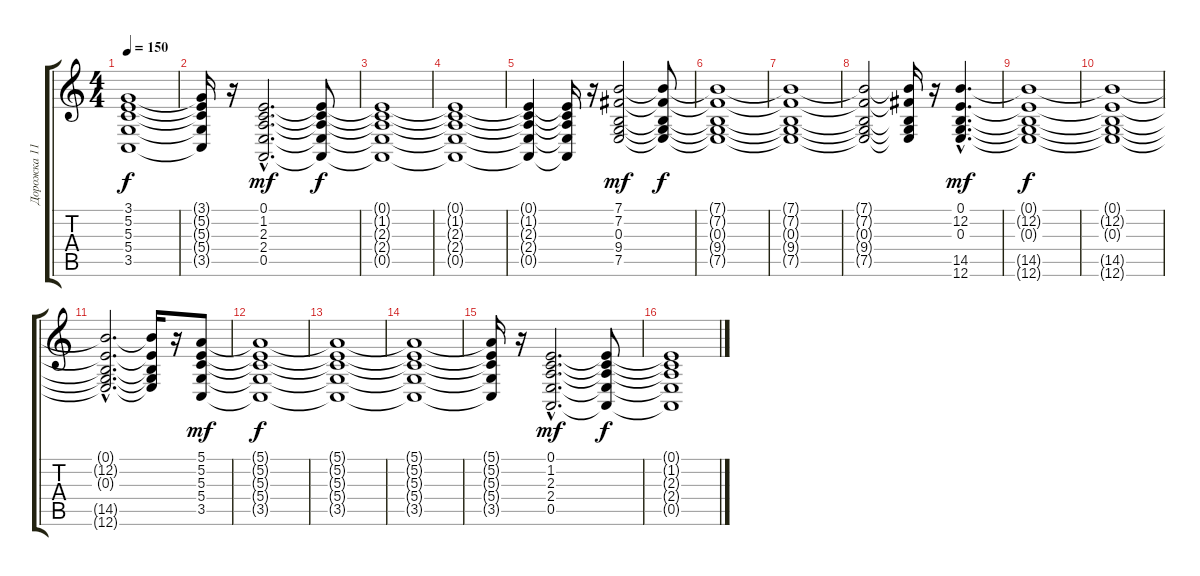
\track ("Дорожка 11" "Дорожка 11") {instrument panflute}
\staff {score tabs}
\tuning (E4 B3 G3 D3 A2 E2) {hide}
\ts (4 4)
\tempo 150
\clef g2
\ks c
(3.1{t} 5.2{t} 5.3{t} 5.4{t} 3.5{t}).1{dy f} |
(3.1{t} 5.2{t} 5.3{t} 5.4{t} 3.5{t}).16 r.16 (0.1{hac} 1.2{hac} 2.3{hac} 2.4{hac} 0.5{hac}).2{d dy mf} (0.1{t} 1.2{t} 2.3{t} 2.4{t} 0.5{t}).8{dy f} |
(0.1{t} 1.2{t} 2.3{t} 2.4{t} 0.5{t}).1 |
(0.1{t} 1.2{t} 2.3{t} 2.4{t} 0.5{t}).1 |
(0.1{t} 1.2{t} 2.3{t} 2.4{t} 0.5{t}).4 (0.1{t} 1.2{t} 2.3{t} 2.4{t} 0.5{t}).16 r.16 (7.1 7.2 0.3 9.4 7.5).2{dy mf} (7.1{t} 7.2{t} 0.3{t} 9.4{t} 7.5{t}).8{dy f} |
(7.1{t} 7.2{t} 0.3{t} 9.4{t} 7.5{t}).1 |
(7.1{t} 7.2{t} 0.3{t} 9.4{t} 7.5{t}).1 |
(7.1{t} 7.2{t} 0.3{t} 9.4{t} 7.5{t}).2 (7.1{t} 7.2{t} 0.3{t} 9.4{t} 7.5{t}).16 r.16 (0.1{hac} 12.2{hac} 0.3{hac} 14.5{hac} 12.6{hac}).4{d dy mf} |
(0.1{t} 12.2{t} 0.3{t} 14.5{t} 12.6{t}).1{dy f} |
(0.1{t} 12.2{t} 0.3{t} 14.5{t} 12.6{t}).1 |
(0.1{hac t} 12.2{hac t} 0.3{hac t} 14.5{hac t} 12.6{hac t}).2{d} (0.1{t} 12.2{t} 0.3{t} 14.5{t} 12.6{t}).16 r.16 (5.1 5.2 5.3 5.4 3.5).8{dy mf} |
(5.1{t} 5.2{t} 5.3{t} 5.4{t} 3.5{t}).1{dy f} |
(5.1{t} 5.2{t} 5.3{t} 5.4{t} 3.5{t}).1 |
(5.1{t} 5.2{t} 5.3{t} 5.4{t} 3.5{t}).1 |
(5.1{t} 5.2{t} 5.3{t} 5.4{t} 3.5{t}).16 r.16 (0.1{hac} 1.2{hac} 2.3{hac} 2.4{hac} 0.5{hac}).2{d dy mf} (0.1{t} 1.2{t} 2.3{t} 2.4{t} 0.5{t}).8{dy f} |
(0.1{t} 1.2{t} 2.3{t} 2.4{t} 0.5{t}).1
